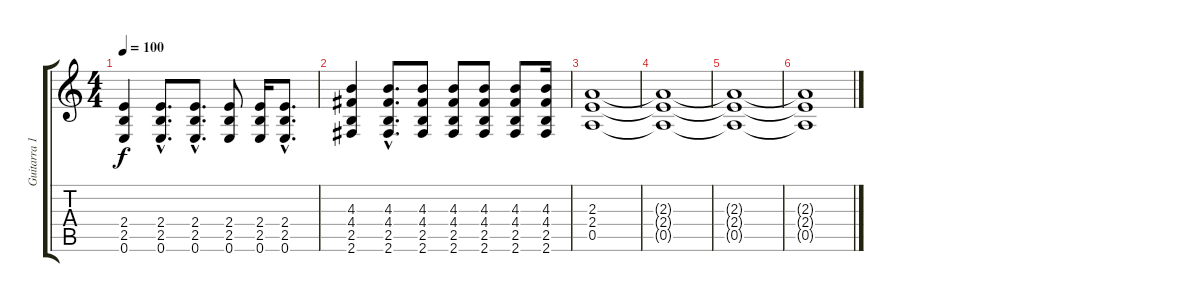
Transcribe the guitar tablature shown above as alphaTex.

\track ("Guitarra 1" "Guitarra 1") {instrument overdrivenguitar}
\staff {score tabs}
\tuning (E4 B3 G3 D3 A2 E2) {hide}
\ts (4 4)
\tempo 100
\clef g2
\ks c
(2.4 2.5 0.6).4{dy f} (2.4{hac} 2.5{hac} 0.6{hac}).8{d} (2.4{hac} 2.5{hac} 0.6{hac}).8{d} (2.4 2.5 0.6).8 (2.4 2.5 0.6).16 (2.4{hac} 2.5{hac} 0.6{hac}).8{d} |
(4.3 4.4 2.5 2.6).4 (4.3{hac} 4.4{hac} 2.5{hac} 2.6{hac}).8{d} (4.3 4.4 2.5 2.6).8 (4.3 4.4 2.5 2.6).8 (4.3 4.4 2.5 2.6).8 (4.3 4.4 2.5 2.6).8 (4.3 4.4 2.5 2.6).16 |
(2.3 2.4 0.5).1{volume 0} |
(2.3{t} 2.4{t} 0.5{t}).1 |
(2.3{t} 2.4{t} 0.5{t}).1 |
(2.3{t} 2.4{t} 0.5{t}).1
